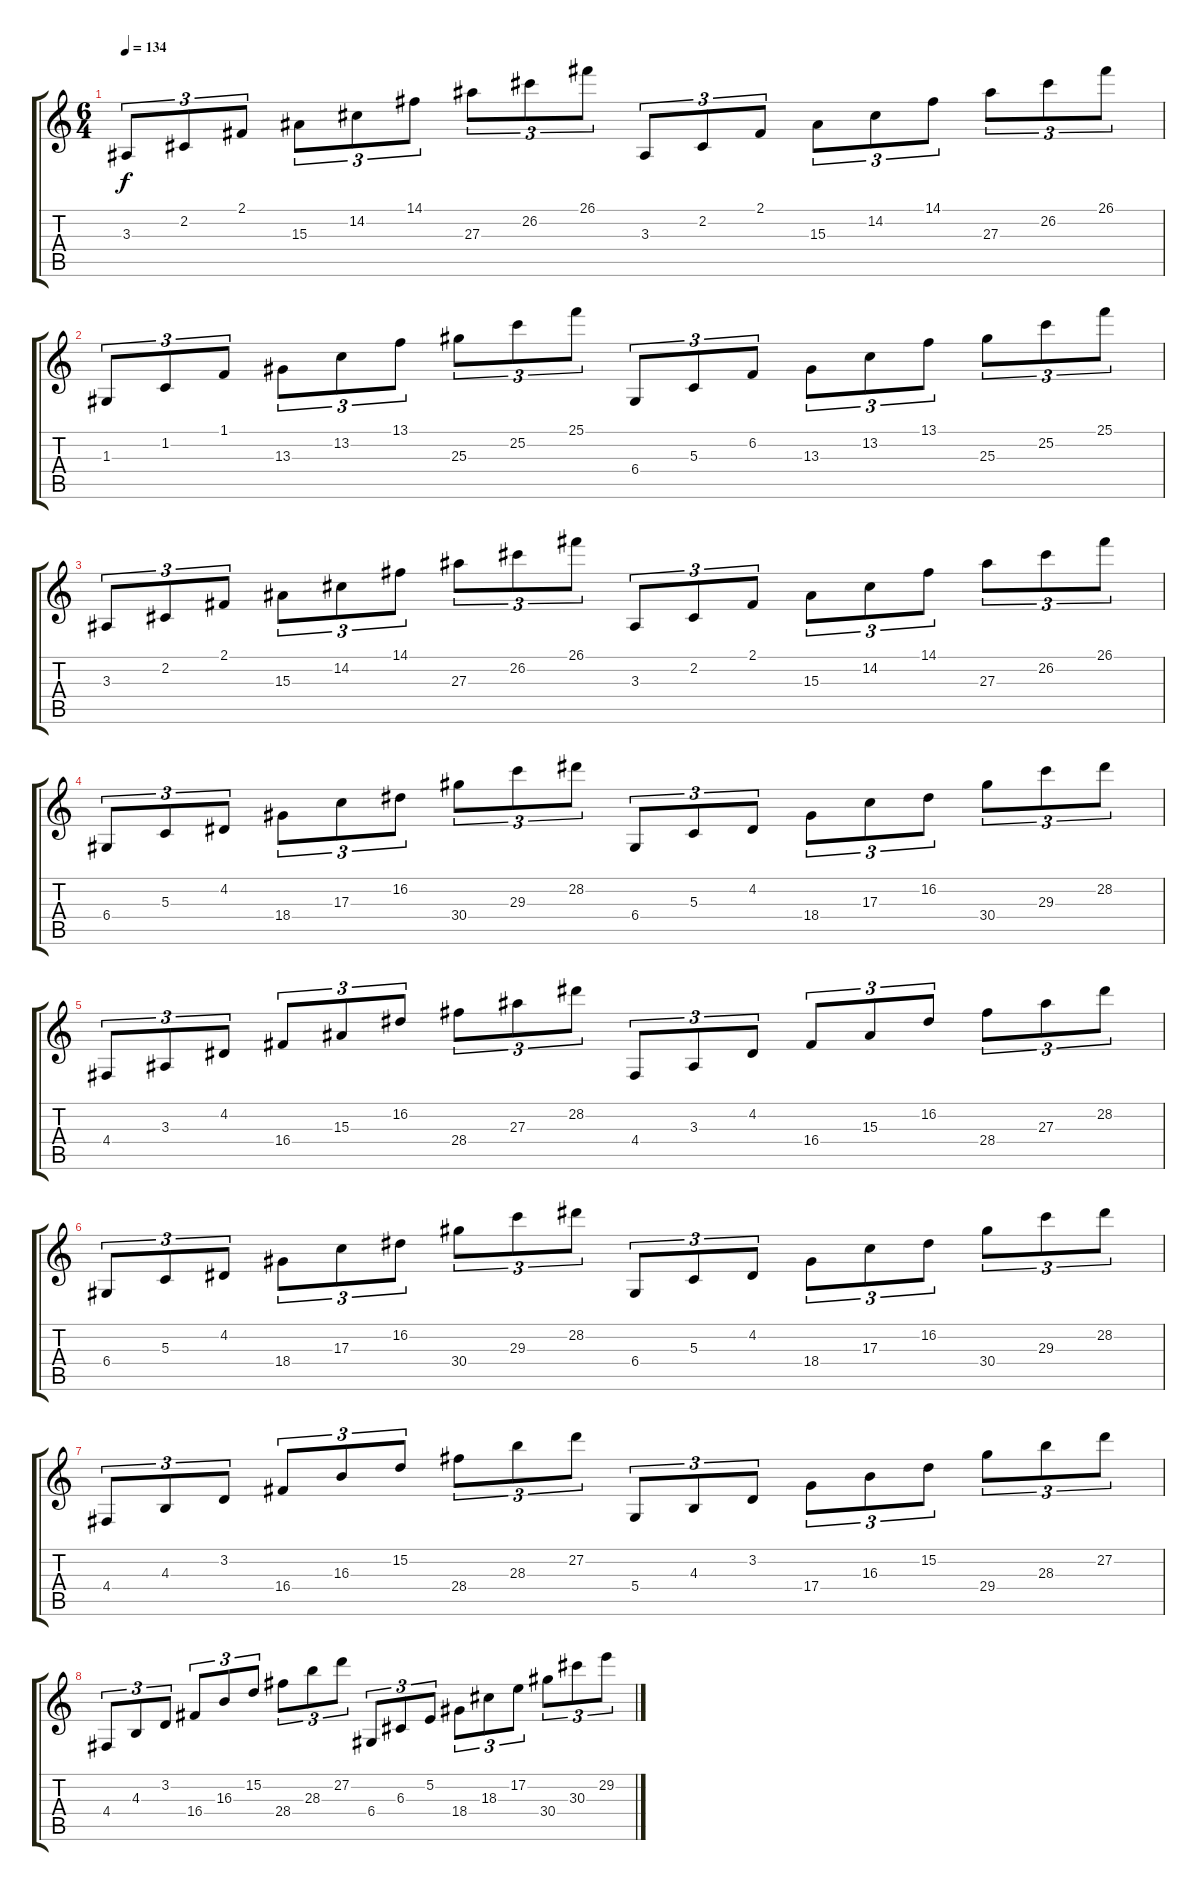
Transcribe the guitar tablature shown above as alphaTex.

\track "" {instrument orchestralharp}
\staff {score tabs}
\tuning (E4 B3 G3 D3 A2 E2) {hide}
\ts (6 4)
\tempo 134
\clef g2
\ks c
3.3.8{tu (3 2) dy f} 2.2.8{tu (3 2)} 2.1.8{tu (3 2)} 15.3.8{tu (3 2)} 14.2.8{tu (3 2)} 14.1.8{tu (3 2)} 27.3.8{tu (3 2)} 26.2.8{tu (3 2)} 26.1.8{tu (3 2)} 3.3.8{tu (3 2)} 2.2.8{tu (3 2)} 2.1.8{tu (3 2)} 15.3.8{tu (3 2)} 14.2.8{tu (3 2)} 14.1.8{tu (3 2)} 27.3.8{tu (3 2)} 26.2.8{tu (3 2)} 26.1.8{tu (3 2)} |
1.3.8{tu (3 2) volume 10} 1.2.8{tu (3 2)} 1.1.8{tu (3 2)} 13.3.8{tu (3 2)} 13.2.8{tu (3 2)} 13.1.8{tu (3 2)} 25.3.8{tu (3 2)} 25.2.8{tu (3 2)} 25.1.8{tu (3 2)} 6.4.8{tu (3 2)} 5.3.8{tu (3 2)} 6.2.8{tu (3 2)} 13.3.8{tu (3 2)} 13.2.8{tu (3 2)} 13.1.8{tu (3 2)} 25.3.8{tu (3 2)} 25.2.8{tu (3 2)} 25.1.8{tu (3 2)} |
3.3.8{tu (3 2)} 2.2.8{tu (3 2)} 2.1.8{tu (3 2)} 15.3.8{tu (3 2)} 14.2.8{tu (3 2)} 14.1.8{tu (3 2)} 27.3.8{tu (3 2)} 26.2.8{tu (3 2)} 26.1.8{tu (3 2)} 3.3.8{tu (3 2)} 2.2.8{tu (3 2)} 2.1.8{tu (3 2)} 15.3.8{tu (3 2)} 14.2.8{tu (3 2)} 14.1.8{tu (3 2)} 27.3.8{tu (3 2)} 26.2.8{tu (3 2)} 26.1.8{tu (3 2)} |
6.4.8{tu (3 2)} 5.3.8{tu (3 2)} 4.2.8{tu (3 2)} 18.4.8{tu (3 2)} 17.3.8{tu (3 2)} 16.2.8{tu (3 2)} 30.4.8{tu (3 2)} 29.3.8{tu (3 2)} 28.2.8{tu (3 2)} 6.4.8{tu (3 2)} 5.3.8{tu (3 2)} 4.2.8{tu (3 2)} 18.4.8{tu (3 2)} 17.3.8{tu (3 2)} 16.2.8{tu (3 2)} 30.4.8{tu (3 2)} 29.3.8{tu (3 2)} 28.2.8{tu (3 2)} |
4.4.8{tu (3 2)} 3.3.8{tu (3 2)} 4.2.8{tu (3 2)} 16.4.8{tu (3 2)} 15.3.8{tu (3 2)} 16.2.8{tu (3 2)} 28.4.8{tu (3 2)} 27.3.8{tu (3 2)} 28.2.8{tu (3 2)} 4.4.8{tu (3 2)} 3.3.8{tu (3 2)} 4.2.8{tu (3 2)} 16.4.8{tu (3 2)} 15.3.8{tu (3 2)} 16.2.8{tu (3 2)} 28.4.8{tu (3 2)} 27.3.8{tu (3 2)} 28.2.8{tu (3 2)} |
6.4.8{tu (3 2)} 5.3.8{tu (3 2)} 4.2.8{tu (3 2)} 18.4.8{tu (3 2)} 17.3.8{tu (3 2)} 16.2.8{tu (3 2)} 30.4.8{tu (3 2)} 29.3.8{tu (3 2)} 28.2.8{tu (3 2)} 6.4.8{tu (3 2)} 5.3.8{tu (3 2)} 4.2.8{tu (3 2)} 18.4.8{tu (3 2)} 17.3.8{tu (3 2)} 16.2.8{tu (3 2)} 30.4.8{tu (3 2)} 29.3.8{tu (3 2)} 28.2.8{tu (3 2)} |
4.4.8{tu (3 2)} 4.3.8{tu (3 2)} 3.2.8{tu (3 2)} 16.4.8{tu (3 2)} 16.3.8{tu (3 2)} 15.2.8{tu (3 2)} 28.4.8{tu (3 2)} 28.3.8{tu (3 2)} 27.2.8{tu (3 2)} 5.4.8{tu (3 2)} 4.3.8{tu (3 2)} 3.2.8{tu (3 2)} 17.4.8{tu (3 2)} 16.3.8{tu (3 2)} 15.2.8{tu (3 2)} 29.4.8{tu (3 2)} 28.3.8{tu (3 2)} 27.2.8{tu (3 2)} |
4.4.8{tu (3 2)} 4.3.8{tu (3 2)} 3.2.8{tu (3 2)} 16.4.8{tu (3 2)} 16.3.8{tu (3 2)} 15.2.8{tu (3 2)} 28.4.8{tu (3 2)} 28.3.8{tu (3 2)} 27.2.8{tu (3 2)} 6.4.8{tu (3 2)} 6.3.8{tu (3 2)} 5.2.8{tu (3 2)} 18.4.8{tu (3 2)} 18.3.8{tu (3 2)} 17.2.8{tu (3 2)} 30.4.8{tu (3 2)} 30.3.8{tu (3 2)} 29.2.8{tu (3 2)}
